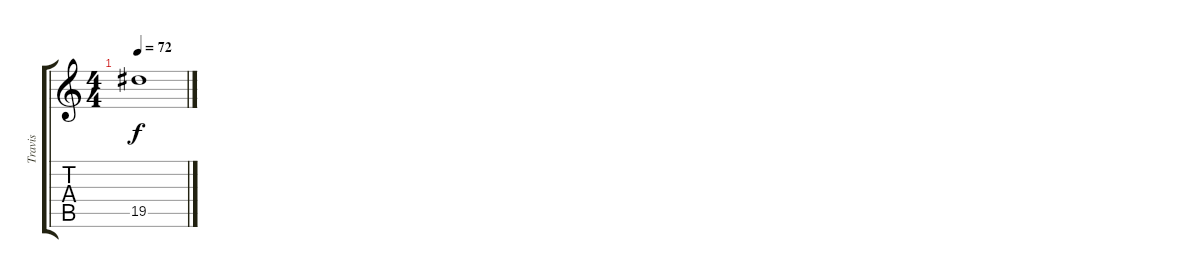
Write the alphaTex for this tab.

\track ("Travis" "Travis") {instrument acousticguitarsteel}
\staff {score tabs}
\tuning (Eb4 Bb3 Gb3 Db3 Ab2 Eb2) {hide}
\ts (4 4)
\tempo 72
\clef g2
\ks c
19.5{t}.1{dy f}
